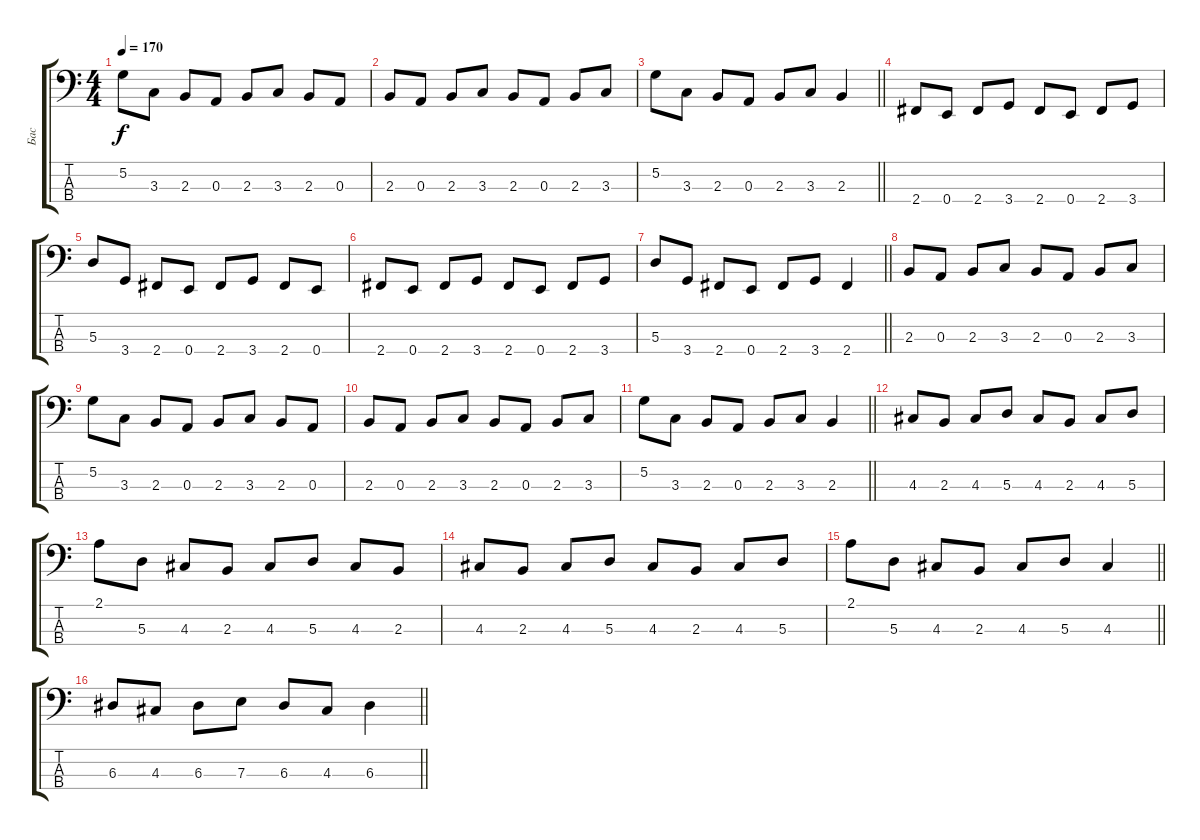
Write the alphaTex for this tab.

\track ("Бас" "Бас") {instrument electricbasspick}
\staff {score tabs}
\tuning (G2 D2 A1 E1) {hide}
\ts (4 4)
\tempo 170
\clef f4
\ks c
5.2.8{dy f} 3.3.8 2.3.8 0.3.8 2.3.8 3.3.8 2.3.8 0.3.8 |
2.3.8 0.3.8 2.3.8 3.3.8 2.3.8 0.3.8 2.3.8 3.3.8 |
\barLineRight lightlight
5.2.8 3.3.8 2.3.8 0.3.8 2.3.8 3.3.8 2.3.4 |
2.4.8 0.4.8 2.4.8 3.4.8 2.4.8 0.4.8 2.4.8 3.4.8 |
5.3.8 3.4.8 2.4.8 0.4.8 2.4.8 3.4.8 2.4.8 0.4.8 |
2.4.8 0.4.8 2.4.8 3.4.8 2.4.8 0.4.8 2.4.8 3.4.8 |
\barLineRight lightlight
5.3.8 3.4.8 2.4.8 0.4.8 2.4.8 3.4.8 2.4.4 |
2.3.8 0.3.8 2.3.8 3.3.8 2.3.8 0.3.8 2.3.8 3.3.8 |
5.2.8 3.3.8 2.3.8 0.3.8 2.3.8 3.3.8 2.3.8 0.3.8 |
2.3.8 0.3.8 2.3.8 3.3.8 2.3.8 0.3.8 2.3.8 3.3.8 |
\barLineRight lightlight
5.2.8 3.3.8 2.3.8 0.3.8 2.3.8 3.3.8 2.3.4 |
4.3.8 2.3.8 4.3.8 5.3.8 4.3.8 2.3.8 4.3.8 5.3.8 |
2.1.8 5.3.8 4.3.8 2.3.8 4.3.8 5.3.8 4.3.8 2.3.8 |
4.3.8 2.3.8 4.3.8 5.3.8 4.3.8 2.3.8 4.3.8 5.3.8 |
\barLineRight lightlight
2.1.8 5.3.8 4.3.8 2.3.8 4.3.8 5.3.8 4.3.4 |
\barLineRight lightlight
6.3.8 4.3.8 6.3.8 7.3.8 6.3.8 4.3.8 6.3.4
